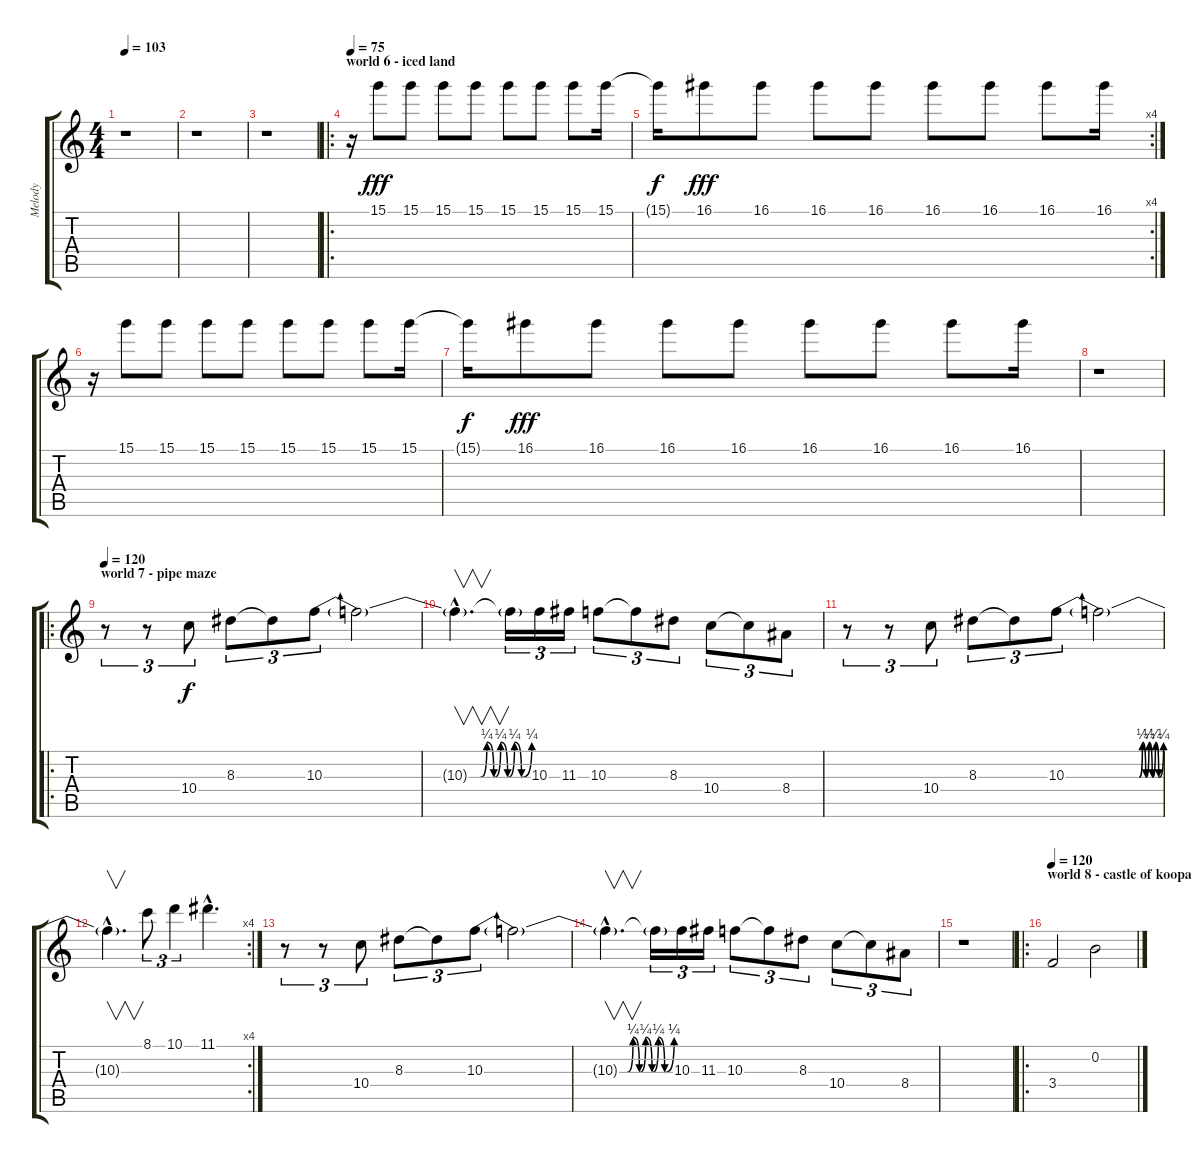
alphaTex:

\track ("Melody" "Melody") {instrument electricguitarmuted}
\staff {score tabs}
\tuning (E4 B3 G3 D3 A2 E2) {hide}
\ts (4 4)
\tempo 103
\clef g2
\ks c
r.1{dy f} |
r.1 |
r.1 |
\ro
\section ("" "world 6 - iced land")
\tempo 75
r.16 15.1.8{dy fff} 15.1.8 15.1.8 15.1.8 15.1.8 15.1.8 15.1.8 15.1.16 |
\rc 4
15.1{t}.16{dy f} 16.1.8{dy fff} 16.1.8 16.1.8 16.1.8 16.1.8 16.1.8 16.1.8 16.1.16 |
r.16{volume 0} 15.1.8 15.1.8 15.1.8 15.1.8 15.1.8 15.1.8 15.1.8 15.1.16 |
15.1{t}.16{dy f} 16.1.8{dy fff} 16.1.8 16.1.8 16.1.8 16.1.8 16.1.8 16.1.8 16.1.16 |
r.1 |
\ro
\section ("" "world 7 - pipe maze")
\tempo 120
r.8{tu (3 2) volume 11 balance 8 instrument altosax} r.8{tu (3 2)} 10.4.8{tu (3 2) dy f} 8.3.8{tu (3 2)} 8.3{t}.8{tu (3 2)} 10.3{be (custom 0 0 45 0 47 1 49 0 51 1 53 0 55 1 57 0 60 1)}.8{tu (3 2)} 10.3{t}.2 |
10.3{hac t}.4{v d} 10.3{t}.16{tu (3 2)} 10.3.16{tu (3 2)} 11.3.16{tu (3 2)} 10.3.8{tu (3 2)} 10.3{t}.8{tu (3 2)} 8.3.8{tu (3 2)} 10.4.8{tu (3 2)} 10.4{t}.8{tu (3 2)} 8.4.8{tu (3 2)} |
r.8{tu (3 2)} r.8{tu (3 2)} 10.4.8{tu (3 2)} 8.3.8{tu (3 2)} 8.3{t}.8{tu (3 2)} 10.3{be (custom 0 0 45 0 47 1 49 0 51 1 53 0 55 1 57 0 60 1)}.8{tu (3 2)} 10.3{t}.2 |
\rc 4
10.3{hac t}.4{v d} 8.1.8{tu (3 2)} 10.1.4{tu (3 2)} 11.1{hac}.4{d} |
r.8{tu (3 2)} r.8{tu (3 2)} 10.4.8{tu (3 2)} 8.3.8{tu (3 2)} 8.3{t}.8{tu (3 2)} 10.3{be (custom 0 0 45 0 47 1 49 0 51 1 53 0 55 1 57 0 60 1)}.8{tu (3 2) volume 0} 10.3{t}.2 |
10.3{hac t}.4{v d} 10.3{t}.16{tu (3 2)} 10.3.16{tu (3 2)} 11.3.16{tu (3 2)} 10.3.8{tu (3 2)} 10.3{t}.8{tu (3 2)} 8.3.8{tu (3 2)} 10.4.8{tu (3 2)} 10.4{t}.8{tu (3 2)} 8.4.8{tu (3 2)} |
r.1 |
\ro
\section ("" "world 8 - castle of koopa")
\tempo 120
3.4.2{volume 16 balance 8 instrument trombone} 0.2.2
